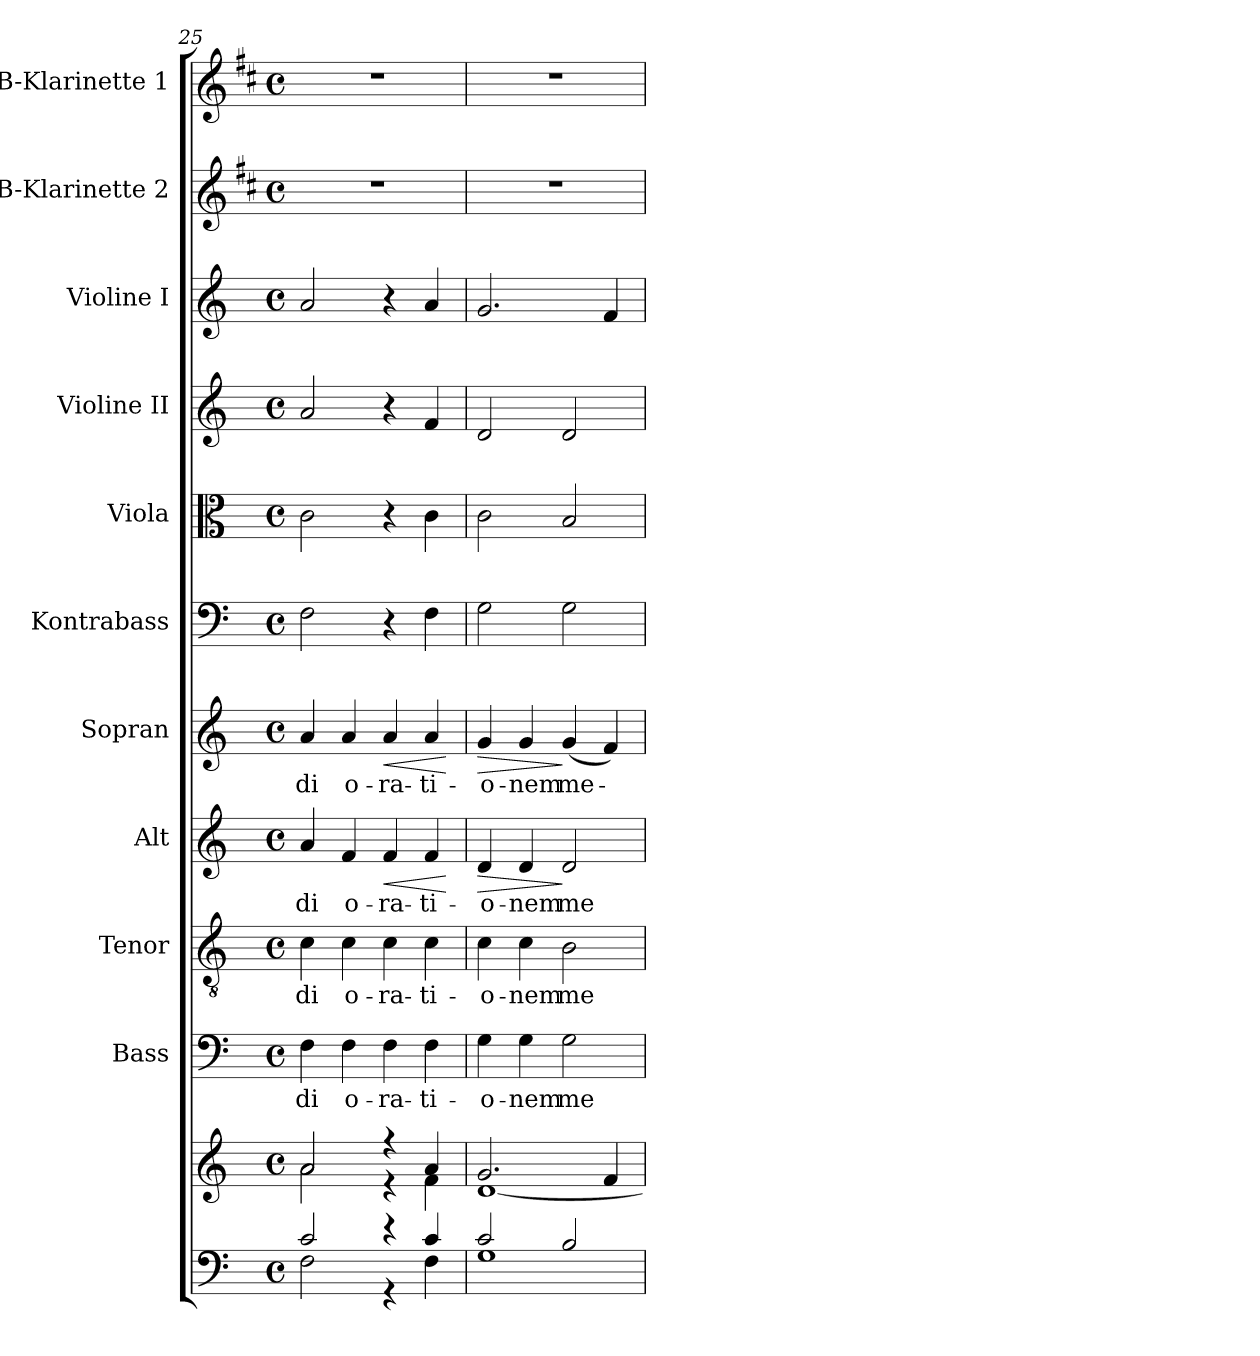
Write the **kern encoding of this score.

**kern	**kern	**kern	**text	**kern	**text	**kern	**text	**dynam	**kern	**text	**dynam	**kern	**kern	**kern	**kern	**kern	**kern
*part11	*part11	*part10	*part10	*part9	*part9	*part8	*part8	*part8	*part7	*part7	*part7	*part6	*part5	*part4	*part3	*part2	*part1
*staff12	*staff11	*staff10	*staff10	*staff9	*staff9	*staff8	*staff8	*staff8	*staff7	*staff7	*staff7	*staff6	*staff5	*staff4	*staff3	*staff2	*staff1
*	*	*I"Bass	*	*I"Tenor	*	*I"Alt	*	*	*I"Sopran	*	*	*I"Kontrabass	*I"Viola	*I"Violine II	*I"Violine I	*I"B-Klarinette 2	*I"B-Klarinette 1
*	*	*I'B.	*	*I'T.	*	*I'A.	*	*	*I'S.	*	*	*I'Kb.	*I'Vla.	*I'Vl. II	*I'Vl. I	*I'B Kl. 2	*I'B Kl. 1
*clefF4	*clefG2	*clefF4	*	*clefGv2	*	*clefG2	*	*	*clefG2	*	*	*clefF4	*clefC3	*clefG2	*clefG2	*clefG2	*clefG2
*	*	*	*	*	*	*	*	*	*	*	*	*ITrd7c12	*	*	*	*ITrd1c2	*ITrd1c2
*k[]	*k[]	*k[]	*	*k[]	*	*k[]	*	*	*k[]	*	*	*k[]	*k[]	*k[]	*k[]	*k[]	*k[]
*C:	*C:	*C:	*	*C:	*	*C:	*	*	*C:	*	*	*C:	*C:	*C:	*C:	*C:	*C:
*M4/4	*M4/4	*M4/4	*	*M4/4	*	*M4/4	*	*	*M4/4	*	*	*M4/4	*M4/4	*M4/4	*M4/4	*M4/4	*M4/4
*met(c)	*met(c)	*met(c)	*	*met(c)	*	*met(c)	*	*	*met(c)	*	*	*met(c)	*met(c)	*met(c)	*met(c)	*met(c)	*met(c)
=25	=25	=25	=25	=25	=25	=25	=25	=25	=25	=25	=25	=25	=25	=25	=25	=25	=25
*^	*^	*	*	*	*	*	*	*	*	*	*	*	*	*	*	*	*
!	!	!	!	!	!LO:LY:b	!	!LO:LY:b	!	!LO:LY:b	!	!	!LO:LY:b	!	!	!	!	!	!	!
2c/	2F\	2a/	2a\	4F\	-di	4c\	-di	4a/	-di	.	4a/	-di	.	2FF\	2c\	2a/	2a/	1r	1r
!	!	!	!	!	!LO:LY:b	!	!LO:LY:b	!	!LO:LY:b	!	!	!LO:LY:b	!	!	!	!	!	!	!
.	.	.	.	4F\	o-	4c\	o-	4f/	o-	.	4a/	o-	.	.	.	.	.	.	.
!	!	!	!	!	!LO:LY:b	!	!LO:LY:b	!	!LO:LY:b	!LO:HP:b	!	!LO:LY:b	!LO:HP:b	!	!	!	!	!	!
4r	4r	4r	4r	4F\	-ra-	4c\	-ra-	4f/	-ra-	<	4a/	-ra-	<	4r	4r	4r	4r	.	.
!	!	!	!	!	!LO:LY:b	!	!LO:LY:b	!	!LO:LY:b	!	!	!LO:LY:b	!	!	!	!	!	!	!
4c/	4F\	4a/	4f\	4F\	-ti-	4c\	-ti-	4f/	-ti-	.	4a/	-ti-	.	4FF\	4c\	4f/	4a/	.	.
*v	*v	*	*	*	*	*	*	*	*	*	*	*	*	*	*	*	*	*	*
*	*v	*v	*	*	*	*	*	*	*	*	*	*	*	*	*	*	*	*
.	.	.	.	.	.	.	.	[	.	.	[	.	.	.	.	.	.
=26	=26	=26	=26	=26	=26	=26	=26	=26	=26	=26	=26	=26	=26	=26	=26	=26	=26
*^	*^	*	*	*	*	*	*	*	*	*	*	*	*	*	*	*	*
!	!	!	!	!	!LO:LY:b	!	!LO:LY:b	!	!LO:LY:b	!LO:HP:b	!	!LO:LY:b	!LO:HP:b	!	!	!	!	!	!
2c/	1G	2.g/	[<1d	4G\	-o-	4c\	-o-	4d/	-o-	>	4g/	-o-	>	2GG\	2c\	2d/	2.g/	1r	1r
!	!	!	!	!	!LO:LY:b	!	!LO:LY:b	!	!LO:LY:b	!	!	!LO:LY:b	!	!	!	!	!	!	!
.	.	.	.	4G\	-nem	4c\	-nem	4d/	-nem	.	4g/	-nem	.	.	.	.	.	.	.
!	!	!	!	!	!LO:LY:b	!	!LO:LY:b	!	!LO:LY:b	!	!	!LO:LY:b	!	!	!	!	!	!	!
2B/	.	.	.	2G\	me-	2B\	me-	2d/	me-	]	(<4g/	me-	]	2GG\	2B/	2d/	.	.	.
.	.	4f/	.	.	.	.	.	.	.	.	4f/)	.	.	.	.	.	4f/	.	.
*v	*v	*	*	*	*	*	*	*	*	*	*	*	*	*	*	*	*	*	*
*	*v	*v	*	*	*	*	*	*	*	*	*	*	*	*	*	*	*	*
=	=	=	=	=	=	=	=	=	=	=	=	=	=	=	=	=	=
*-	*-	*-	*-	*-	*-	*-	*-	*-	*-	*-	*-	*-	*-	*-	*-	*-	*-
